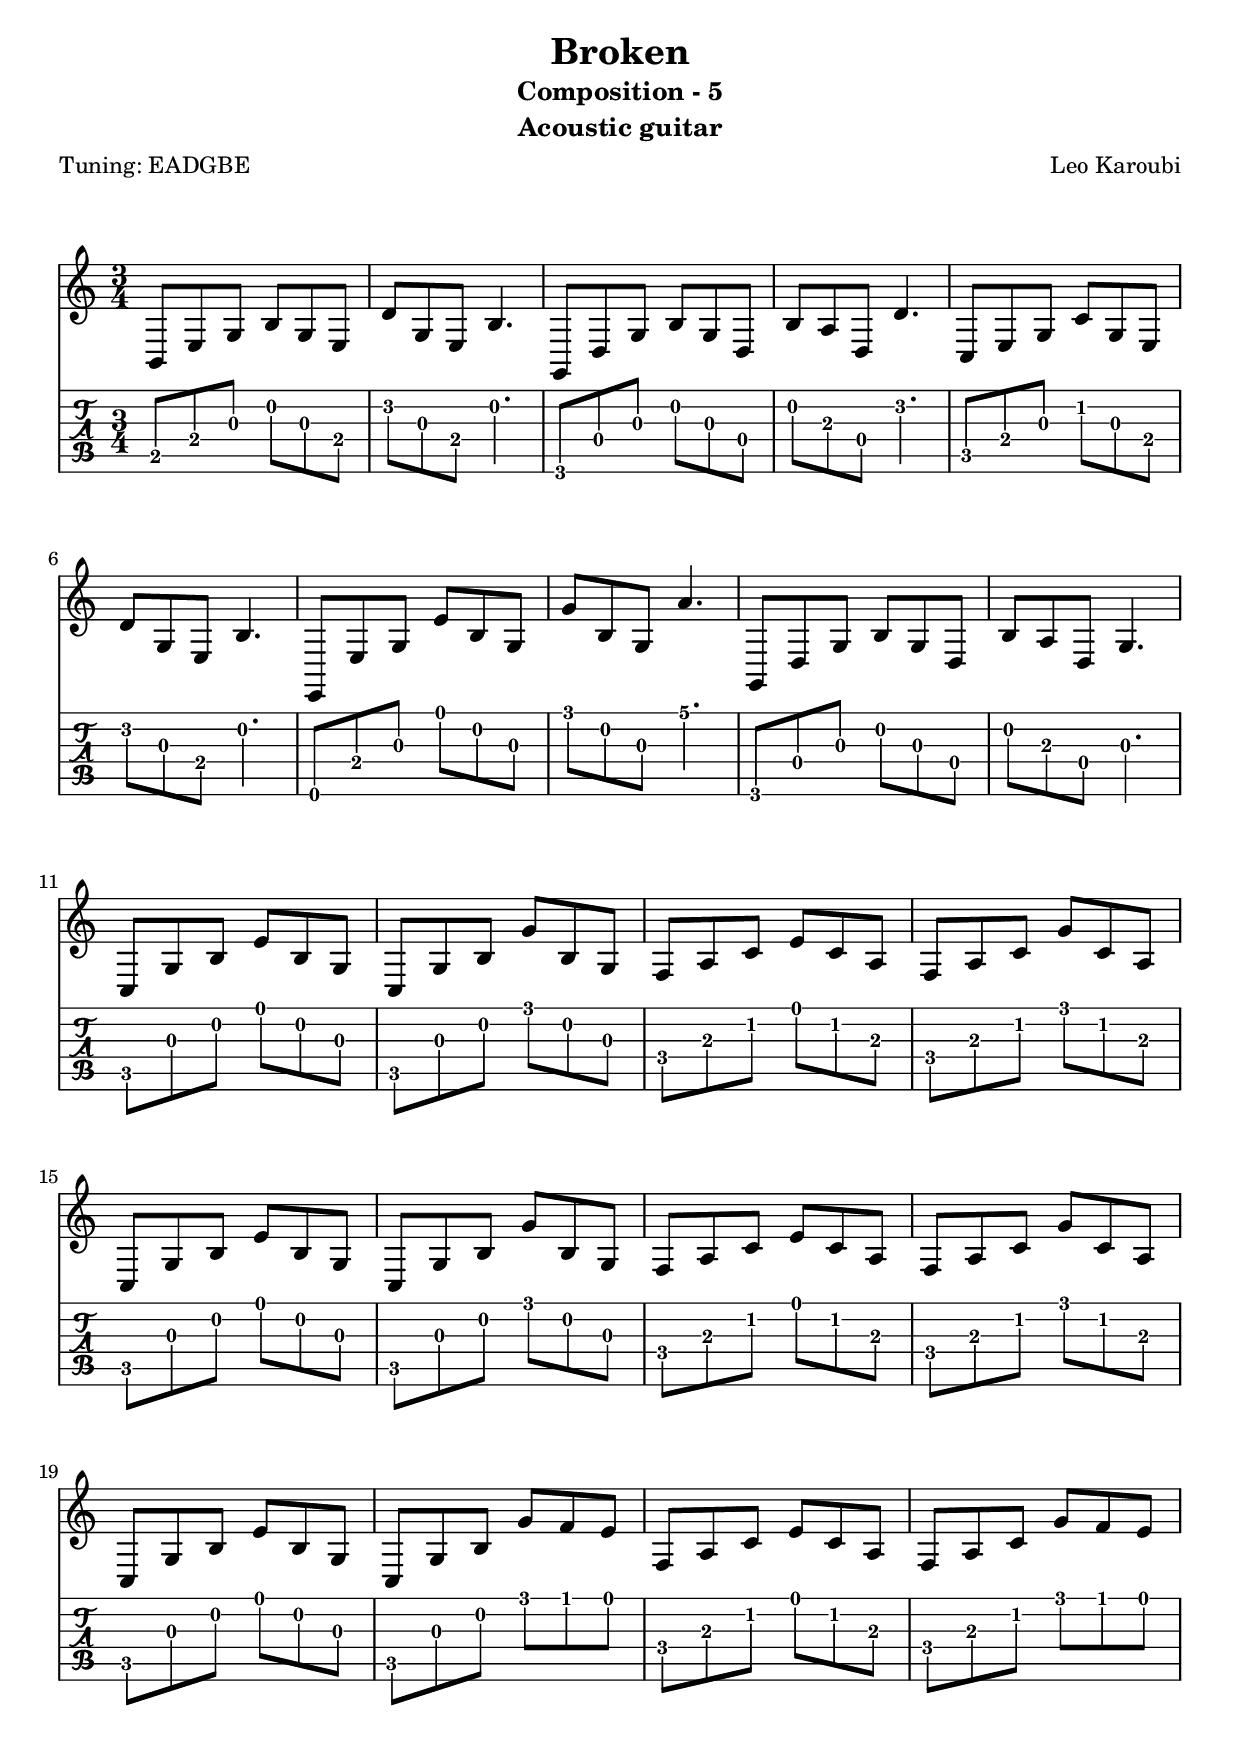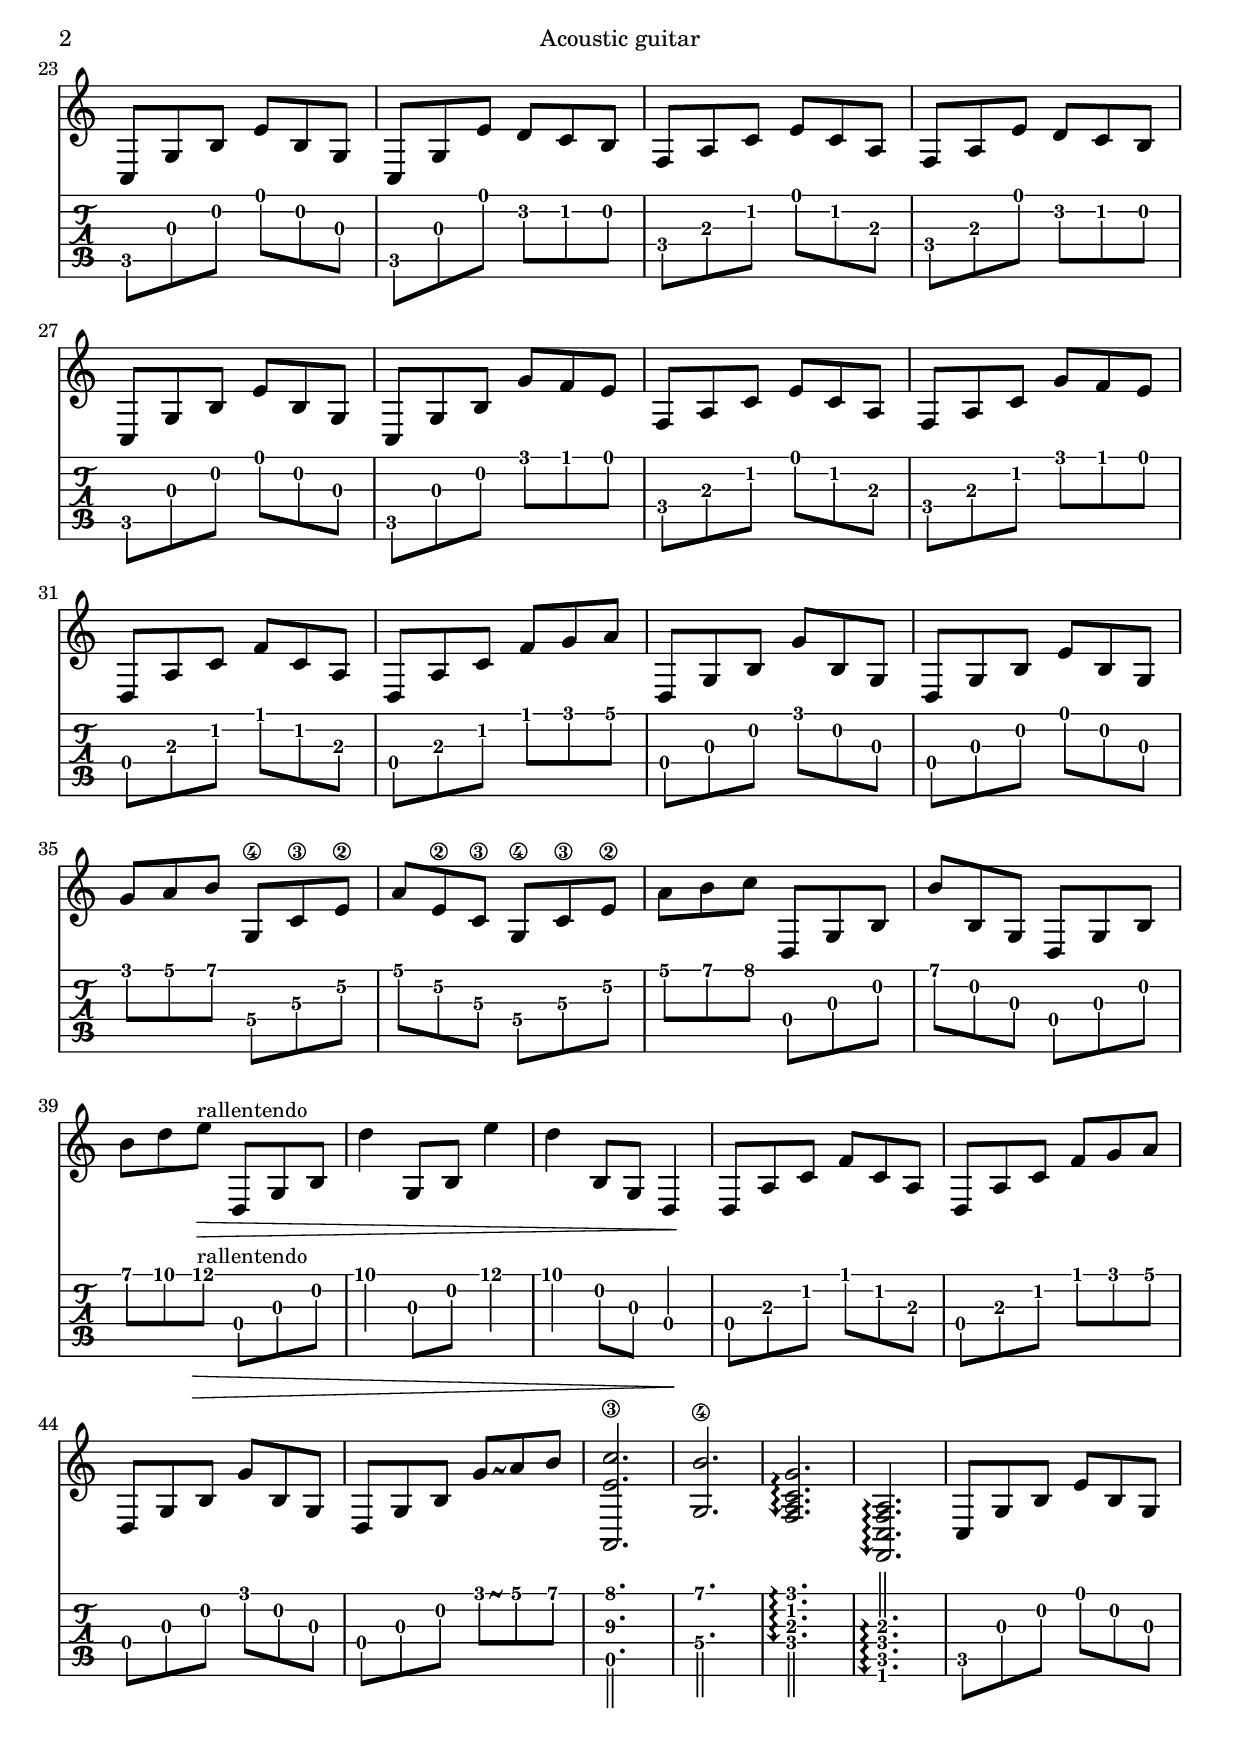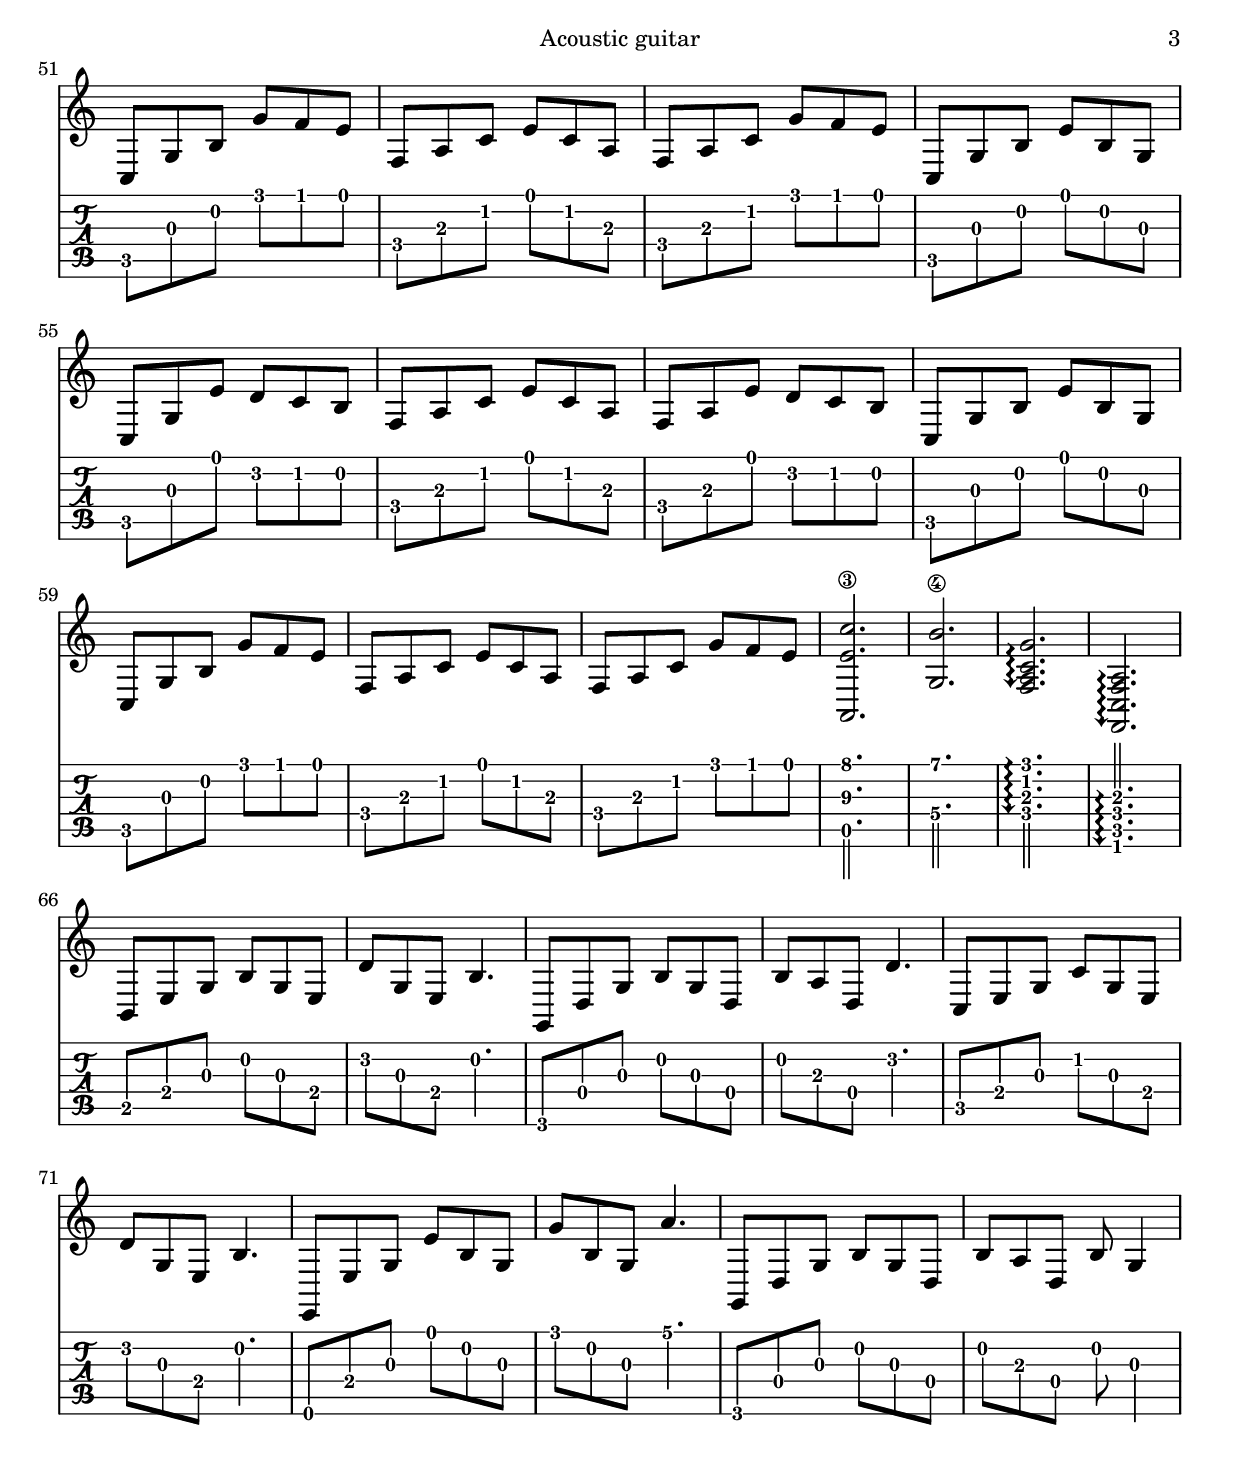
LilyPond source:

\version "2.22.1"
\include "english.ly"
\header {
  title = "Broken"
  subtitle = "Composition - 5"
  instrument = "Acoustic guitar"
  meter = "Tuning: EADGBE"
  arranger = "Leo Karoubi"
  % composer = "Leo Karoubi"
}

\layout { 
  indent = 0.0\cm 
  #(layout-set-staff-size 21)
  \context {
    \Score
    \override Glissando.thickness = #3
    \override Glissando.style = #'trill
    \override SpacingSpanner.common-shortest-duration = #(ly:make-moment 1/16)
  }
}

\markup { 
  \vspace #1
}

timeSign = 3/4
harmTwelveMarkup = -\markup { \center-align \abs-fontsize #8 { harm .12 }}
harmSevenMarkup = -\markup { \center-align \abs-fontsize #8 { harm .7 }}

rallentendo = -\markup { \abs-fontsize #10 { rallentendo }}

intro_first = {
  b,8[ e g] b8[ g e] |
  d'[ g e] b4. |
  g,8[ d g] b8[ g d] |
  b8[ a d] d'4. |
  c8[ e g]  c'8[ g e] |
  d'8[ g e] b4. |
  e,8[ e g] e'8[ b g] |
  g'8[ b g] a'4. |
  g,8[ d g] b8[ g d] |
  b8[ a d] g4. |
}

intro_second = {
  c8[ g b] e'8[ b g] |
  c8[ g b] g'8[ b g] |
  f8[ a c'] e'8[ c' a] |
  f8[ a c'] g'8[ c' a] |
  c8[ g b] e'8[ b g] |
  c8[ g b] g'8[ b g] |
  f8[ a c'] e'8[ c' a] |
  f8[ a c'] g'8[ c' a] |
}

intro = {
  \intro_first
  \intro_second
}

chorus = {
  c8[ g b] e'8[ b g] |
  c8[ g b] g'8[ f' e'] |
  f8[ a c'] e'8[ c' a] |
  f8[ a c'] g'8[ f' e'] |
  c8[ g b] e'8[ b g] |
  c8[ g e'] d'8[ c' b] |
  f8[ a c'] e'8[ c' a] |
  f8[ a e'] d'8[ c' b] |
  c8[ g b] e'8[ b g] |
  c8[ g b] g'8[ f' e'] |
  f8[ a c'] e'8[ c' a] |
  f8[ a c'] g'8[ f' e'] |
}

verse = {
  d8[ a c'] f'8[ c' a] |
  d8[ a c'] f'8[ g' a'] |
  d8[ g b] g'[ b g] |
  d8[ g b] e'[ b g] |
  g'8[ a' b'] g8\4[ c'\3 e'\2] |
  a'8[ e'\2 c'\3]  g8\4[ c'\3 e'\2] |
  a'8[ b' c''] d8[ g b] |
  b'8[ b g] d8[ g b] |
  b'8[ d'' e''] ^\rallentendo \> d8[ g b] |
  d''4 g8[ b] e''4 |
  d''4 b8[ g] d4 \! |
  d8[ a c'] f'8[ c' a] |
  d8[ a c'] f'8[ g' a'] |
  d8[ g b] g'[ b g] |
  d8[ g b] g'8\glissando[ a' b'] |
}

bridge = {
  <a, e'\3 c''>2. |
  <b' g\4>2. |
  \arpeggioArrowDown<f a c' g'>2.\arpeggio |
  \arpeggioArrowDown<f, c f a>2.\arpeggio |
}

outro = {
  b,8[ e g] b8[ g e] |
  d'[ g e] b4. |
  g,8[ d g] b8[ g d] |
  b8[ a d] d'4. |
  c8[ e g]  c'8[ g e] |
  d'8[ g e] b4. |
  e,8[ e g] e'8[ b g] |
  g'8[ b g] a'4. |
  g,8[ d g] b8[ g d] |
  b8[ a d] b8 g4 | % ~
  % g4 r4 g'4\glissando a'4 b'2 |
  % \bridge
}

full_part = {
    \intro
    \chorus
    \verse
    \bridge
    \chorus
    \bridge
    \outro
}

\score {
    <<
    \new Staff {
        \clef "G"
        \time \timeSign
        \full_part
    }
    \new TabStaff {
        \set TabStaff.minimumFret = #0
        \time \timeSign
        \tabFullNotation
        \full_part
    }
    >>
}
